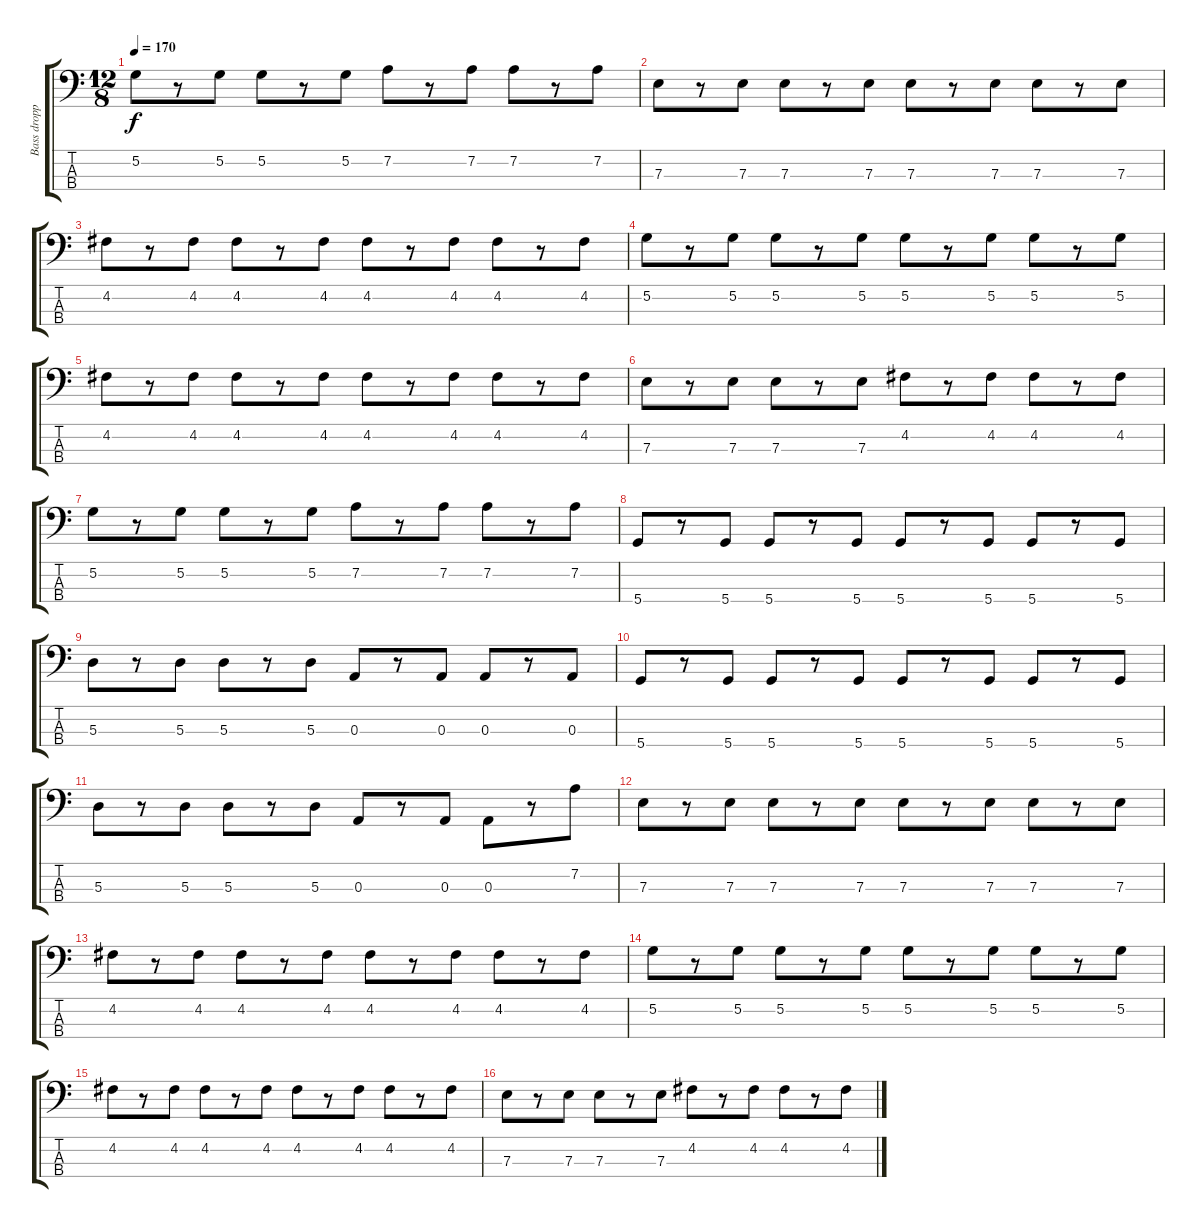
\track ("Bass dropped D" "Bass dropp") {instrument electricbassfinger}
\staff {score tabs}
\tuning (G2 D2 A1 D1) {hide}
\ts (12 8)
\tempo 170
\clef f4
\ks c
5.2.8{dy f} r.8 5.2.8 5.2.8 r.8 5.2.8 7.2.8 r.8 7.2.8 7.2.8 r.8 7.2.8 |
7.3.8 r.8 7.3.8 7.3.8 r.8 7.3.8 7.3.8 r.8 7.3.8 7.3.8 r.8 7.3.8 |
4.2.8 r.8 4.2.8 4.2.8 r.8 4.2.8 4.2.8 r.8 4.2.8 4.2.8 r.8 4.2.8 |
5.2.8 r.8 5.2.8 5.2.8 r.8 5.2.8 5.2.8 r.8 5.2.8 5.2.8 r.8 5.2.8 |
4.2.8 r.8 4.2.8 4.2.8 r.8 4.2.8 4.2.8 r.8 4.2.8 4.2.8 r.8 4.2.8 |
7.3.8 r.8 7.3.8 7.3.8 r.8 7.3.8 4.2.8 r.8 4.2.8 4.2.8 r.8 4.2.8 |
5.2.8 r.8 5.2.8 5.2.8 r.8 5.2.8 7.2.8 r.8 7.2.8 7.2.8 r.8 7.2.8 |
5.4.8 r.8 5.4.8 5.4.8 r.8 5.4.8 5.4.8 r.8 5.4.8 5.4.8 r.8 5.4.8 |
5.3.8 r.8 5.3.8 5.3.8 r.8 5.3.8 0.3.8 r.8 0.3.8 0.3.8 r.8 0.3.8 |
5.4.8 r.8 5.4.8 5.4.8 r.8 5.4.8 5.4.8 r.8 5.4.8 5.4.8 r.8 5.4.8 |
5.3.8 r.8 5.3.8 5.3.8 r.8 5.3.8 0.3.8 r.8 0.3.8 0.3.8 r.8 7.2.8 |
7.3.8 r.8 7.3.8 7.3.8 r.8 7.3.8 7.3.8 r.8 7.3.8 7.3.8 r.8 7.3.8 |
4.2.8 r.8 4.2.8 4.2.8 r.8 4.2.8 4.2.8 r.8 4.2.8 4.2.8 r.8 4.2.8 |
5.2.8 r.8 5.2.8 5.2.8 r.8 5.2.8 5.2.8 r.8 5.2.8 5.2.8 r.8 5.2.8 |
4.2.8 r.8 4.2.8 4.2.8 r.8 4.2.8 4.2.8 r.8 4.2.8 4.2.8 r.8 4.2.8 |
7.3.8 r.8 7.3.8 7.3.8 r.8 7.3.8 4.2.8 r.8 4.2.8 4.2.8 r.8 4.2.8
